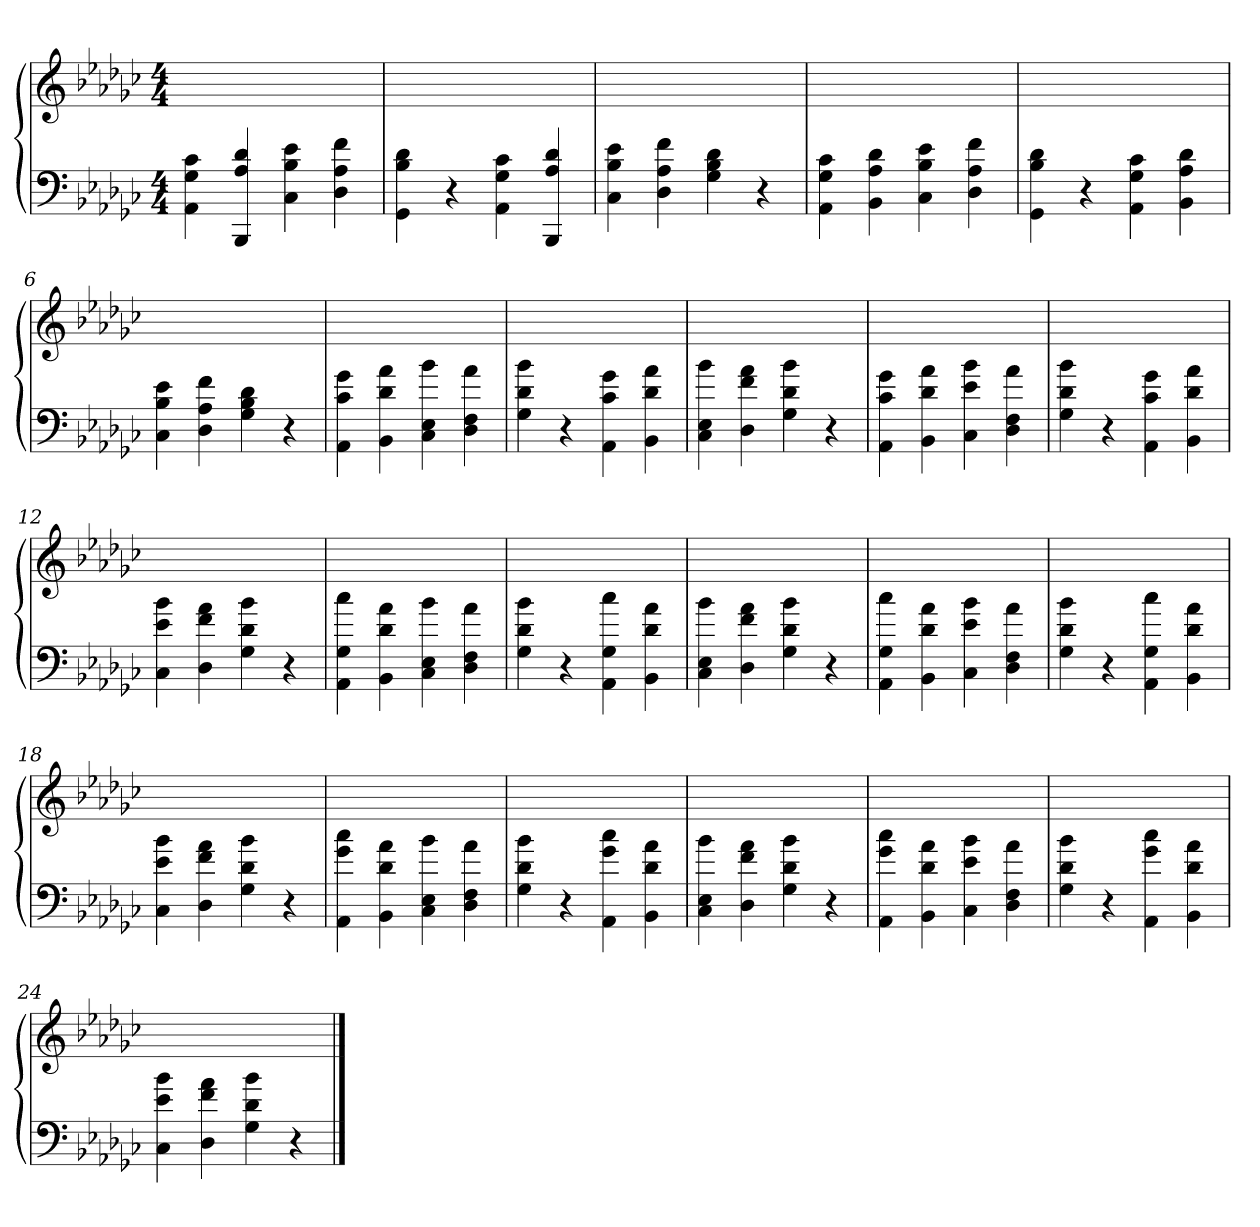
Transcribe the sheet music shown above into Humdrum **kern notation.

**kern	**kern
*part2	*part1
*staff2	*staff1
*clefF4	*clefG2
*k[b-e-a-d-g-c-]	*k[b-e-a-d-g-c-]
*G-:	*G-:
*M4/4	*M4/4
*MM60	*MM60
=1	=1
4AA- 4G- 4c-	1ryy
4BBB- 4A- 4d-	.
4C- 4B- 4e-	.
4D- 4A- 4f	.
=2	=2
4GG- 4B- 4d-	1ryy
4r	.
4AA- 4G- 4c-	.
4BBB- 4A- 4d-	.
=3	=3
4C- 4B- 4e-	1ryy
4D- 4A- 4f	.
4G- 4B- 4d-	.
4r	.
=4	=4
4AA- 4G- 4c-	1ryy
4BB- 4A- 4d-	.
4C- 4B- 4e-	.
4D- 4A- 4f	.
=5	=5
4GG- 4B- 4d-	1ryy
4r	.
4AA- 4G- 4c-	.
4BB- 4A- 4d-	.
=6	=6
4C- 4B- 4e-	1ryy
4D- 4A- 4f	.
4G- 4B- 4d-	.
4r	.
=7	=7
4AA- 4c- 4g-	1ryy
4BB- 4d- 4a-	.
4C- 4E- 4b-	.
4D- 4F 4a-	.
=8	=8
4G- 4d- 4b-	1ryy
4r	.
4AA- 4c- 4g-	.
4BB- 4d- 4a-	.
=9	=9
4C- 4E- 4b-	1ryy
4D- 4f 4a-	.
4G- 4d- 4b-	.
4r	.
=10	=10
4AA- 4c- 4g-	1ryy
4BB- 4d- 4a-	.
4C- 4e- 4b-	.
4D- 4F 4a-	.
=11	=11
4G- 4d- 4b-	1ryy
4r	.
4AA- 4c- 4g-	.
4BB- 4d- 4a-	.
=12	=12
4C- 4e- 4b-	1ryy
4D- 4f 4a-	.
4G- 4d- 4b-	.
4r	.
=13	=13
4AA- 4G- 4cc-	1ryy
4BB- 4d- 4a-	.
4C- 4E- 4b-	.
4D- 4F 4a-	.
=14	=14
4G- 4d- 4b-	1ryy
4r	.
4AA- 4G- 4cc-	.
4BB- 4d- 4a-	.
=15	=15
4C- 4E- 4b-	1ryy
4D- 4f 4a-	.
4G- 4d- 4b-	.
4r	.
=16	=16
4AA- 4G- 4cc-	1ryy
4BB- 4d- 4a-	.
4C- 4e- 4b-	.
4D- 4F 4a-	.
=17	=17
4G- 4d- 4b-	1ryy
4r	.
4AA- 4G- 4cc-	.
4BB- 4d- 4a-	.
=18	=18
4C- 4e- 4b-	1ryy
4D- 4f 4a-	.
4G- 4d- 4b-	.
4r	.
=19	=19
4AA- 4g- 4cc-	1ryy
4BB- 4d- 4a-	.
4C- 4E- 4b-	.
4D- 4F 4a-	.
=20	=20
4G- 4d- 4b-	1ryy
4r	.
4AA- 4g- 4cc-	.
4BB- 4d- 4a-	.
=21	=21
4C- 4E- 4b-	1ryy
4D- 4f 4a-	.
4G- 4d- 4b-	.
4r	.
=22	=22
4AA- 4g- 4cc-	1ryy
4BB- 4d- 4a-	.
4C- 4e- 4b-	.
4D- 4F 4a-	.
=23	=23
4G- 4d- 4b-	1ryy
4r	.
4AA- 4g- 4cc-	.
4BB- 4d- 4a-	.
=24	=24
4C- 4e- 4b-	1ryy
4D- 4f 4a-	.
4G- 4d- 4b-	.
4r	.
==	==
*-	*-
